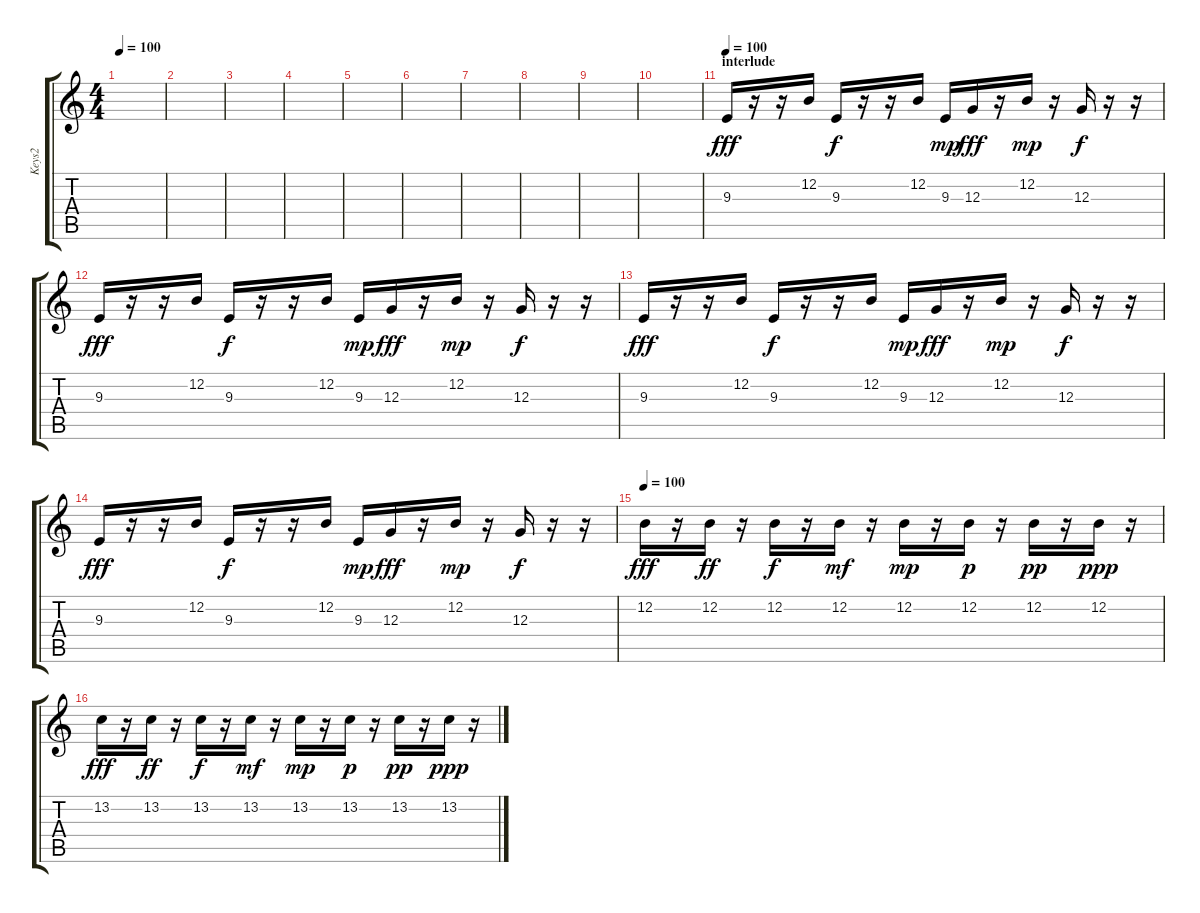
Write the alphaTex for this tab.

\track ("Keys2" "Keys2") {instrument lead2sawtooth}
\staff {score tabs}
\tuning (E4 B3 G3 D3 A2 E2) {hide}
\ts (4 4)
\tempo 100
\clef g2
\ks c
|
|
|
|
|
|
|
|
|
|
\section ("" "interlude")
\tempo 100
9.3.16{dy fff} r.16 r.16 12.2.16 9.3.16{dy f} r.16 r.16 12.2.16 9.3.16{dy mp} 12.3.16{dy fff} r.16 12.2.16{dy mp} r.16 12.3.16{dy f} r.16 r.16 |
9.3.16{dy fff} r.16 r.16 12.2.16 9.3.16{dy f} r.16 r.16 12.2.16 9.3.16{dy mp} 12.3.16{dy fff} r.16 12.2.16{dy mp} r.16 12.3.16{dy f} r.16 r.16 |
9.3.16{dy fff} r.16 r.16 12.2.16 9.3.16{dy f} r.16 r.16 12.2.16 9.3.16{dy mp} 12.3.16{dy fff} r.16 12.2.16{dy mp} r.16 12.3.16{dy f} r.16 r.16 |
9.3.16{dy fff} r.16 r.16 12.2.16 9.3.16{dy f} r.16 r.16 12.2.16 9.3.16{dy mp} 12.3.16{dy fff} r.16 12.2.16{dy mp} r.16 12.3.16{dy f} r.16 r.16 |
\tempo 100
12.2.16{dy fff} r.16 12.2.16{dy ff} r.16 12.2.16{dy f} r.16 12.2.16{dy mf} r.16 12.2.16{dy mp} r.16 12.2.16{dy p} r.16 12.2.16{dy pp} r.16 12.2.16{dy ppp} r.16 |
13.2.16{dy fff} r.16 13.2.16{dy ff} r.16 13.2.16{dy f} r.16 13.2.16{dy mf} r.16 13.2.16{dy mp} r.16 13.2.16{dy p} r.16 13.2.16{dy pp} r.16 13.2.16{dy ppp} r.16
